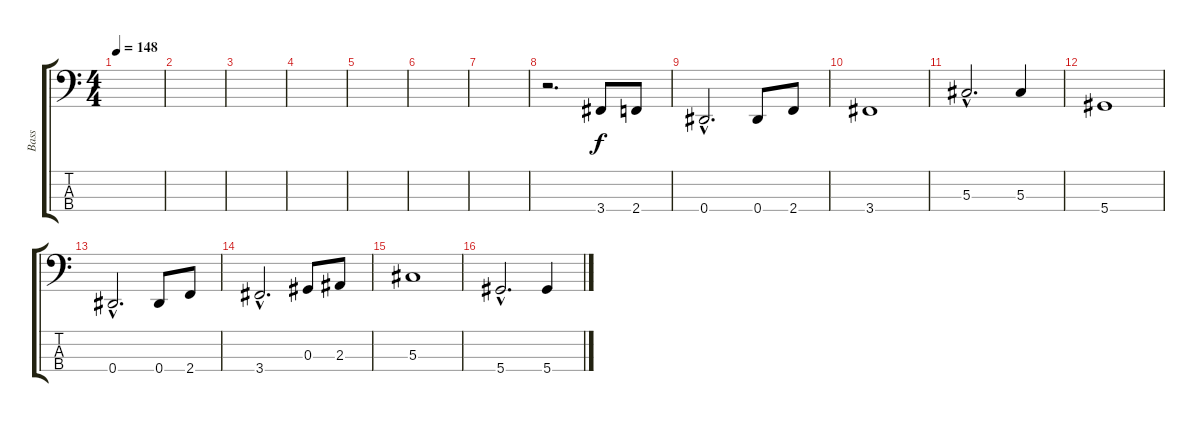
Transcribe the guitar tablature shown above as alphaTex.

\track ("Bass" "Bass") {instrument electricbassfinger}
\staff {score tabs}
\tuning (Gb2 Db2 Ab1 Eb1) {hide}
\ts (4 4)
\tempo 148
\clef f4
\ks c
|
|
|
|
|
|
|
r.2{d} 3.4.8 2.4.8 |
0.4{hac}.2{d} 0.4.8 2.4.8 |
3.4.1 |
5.3{hac}.2{d} 5.3.4 |
5.4.1 |
0.4{hac}.2{d} 0.4.8 2.4.8 |
3.4{hac}.2{d} 0.3.8 2.3.8 |
5.3.1 |
5.4{hac}.2{d} 5.4.4
